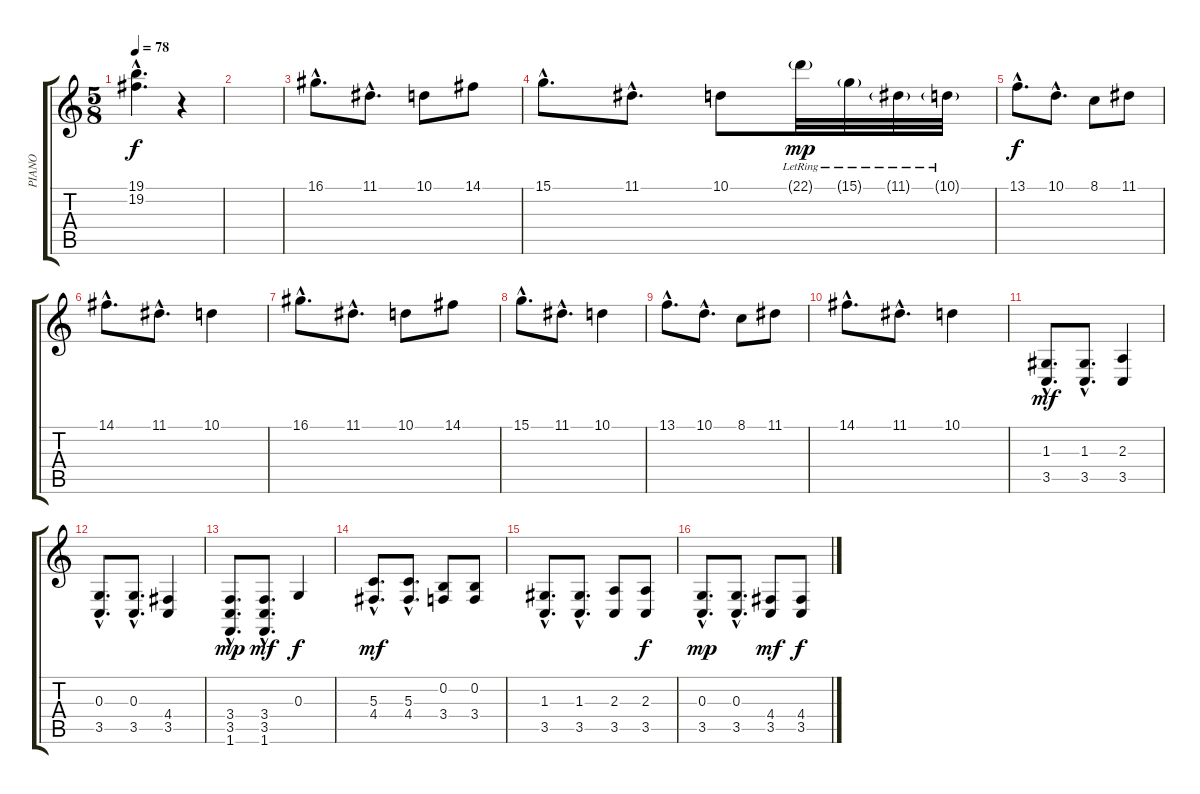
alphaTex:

\track ("PIANO" "PIANO") {instrument acousticgrandpiano}
\staff {score tabs}
\tuning (E4 B3 G3 D3 A2 E2) {hide}
\ts (5 8)
\tempo 78
\clef g2
\ks c
(19.1{hac} 19.2{hac}).4{d dy f} r.4 |
|
16.1{hac}.8{d} 11.1{hac}.8{d} 10.1.8 14.1.8 |
15.1{hac}.8{d} 11.1{hac}.8{d} 10.1.8 22.1{g lr}.32{dy mp} 15.1{g lr}.32 11.1{g lr}.32 10.1{g lr}.32 |
13.1{hac}.8{d dy f} 10.1{hac}.8{d} 8.1.8 11.1.8 |
14.1{hac}.8{d} 11.1{hac}.8{d} 10.1.4 |
16.1{hac}.8{d} 11.1{hac}.8{d} 10.1.8 14.1.8 |
15.1{hac}.8{d} 11.1{hac}.8{d} 10.1.4 |
13.1{hac}.8{d} 10.1{hac}.8{d} 8.1.8 11.1.8 |
14.1{hac}.8{d} 11.1{hac}.8{d} 10.1.4 |
(1.3{hac} 3.5{hac}).8{d dy mf} (1.3{hac} 3.5{hac}).8{d} (2.3 3.5).4 |
(0.3{hac} 3.5{hac}).8{d} (0.3{hac} 3.5{hac}).8{d} (4.4 3.5).4 |
(3.4{hac} 3.5{hac} 1.6{hac}).8{d dy mp} (3.4{hac} 3.5{hac} 1.6{hac}).8{d dy mf} 0.3.4{dy f} |
(5.3{hac} 4.4{hac}).8{d dy mf} (5.3{hac} 4.4{hac}).8{d} (0.2 3.4).8 (0.2 3.4).8 |
(1.3{hac} 3.5{hac}).8{d} (1.3{hac} 3.5{hac}).8{d} (2.3 3.5).8 (2.3 3.5).8{dy f} |
(0.3{hac} 3.5{hac}).8{d dy mp} (0.3{hac} 3.5{hac}).8{d} (4.4 3.5).8{dy mf} (4.4 3.5).8{dy f}
